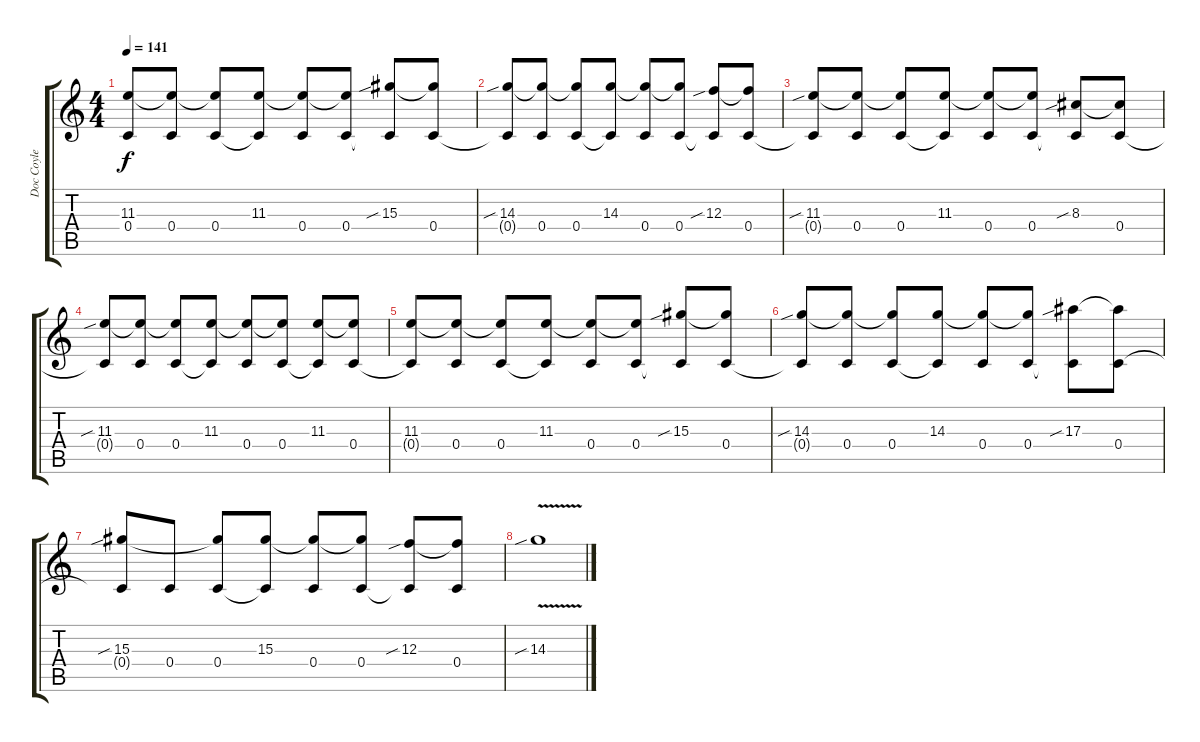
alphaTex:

\track ("Doc Coyle (Intro Guitar 2)" "Doc Coyle ") {instrument acousticguitarnylon}
\staff {score tabs}
\tuning (D4 A3 F3 C3 G2 C2) {hide}
\ts (4 4)
\tempo 141
\clef g2
\ks c
(11.3 0.4{t}).8{dy f} (11.3{t} 0.4).8 (11.3{t} 0.4).8 (11.3 0.4{t}).8 (11.3{t} 0.4).8 (11.3{t} 0.4).8 (15.3{sib} 0.4{t}).8 (15.3{t} 0.4).8 |
(14.3{sib} 0.4{t}).8 (14.3{t} 0.4).8 (14.3{t} 0.4).8 (14.3 0.4{t}).8 (14.3{t} 0.4).8 (14.3{t} 0.4).8 (12.3{sib} 0.4{t}).8 (12.3{t} 0.4).8 |
(11.3{sib} 0.4{t}).8 (11.3{t} 0.4).8 (11.3{t} 0.4).8 (11.3 0.4{t}).8 (11.3{t} 0.4).8 (11.3{t} 0.4).8 (8.3{sib} 0.4{t}).8 (8.3{t} 0.4).8 |
(11.3{sib} 0.4{t}).8 (11.3{t} 0.4).8 (11.3{t} 0.4).8 (11.3 0.4{t}).8 (11.3{t} 0.4).8 (11.3{t} 0.4).8 (11.3 0.4{t}).8 (11.3{t} 0.4).8 |
(11.3 0.4{t}).8 (11.3{t} 0.4).8 (11.3{t} 0.4).8 (11.3 0.4{t}).8 (11.3{t} 0.4).8 (11.3{t} 0.4).8 (15.3{sib} 0.4{t}).8 (15.3{t} 0.4).8 |
(14.3{sib} 0.4{t}).8 (14.3{t} 0.4).8 (14.3{t} 0.4).8 (14.3 0.4{t}).8 (14.3{t} 0.4).8 (14.3{t} 0.4).8 (17.3{sib} 0.4{t}).8 (17.3{t} 0.4).8 |
(15.3{sib} 0.4{t}).8 0.4.8 (15.3{t} 0.4).8 (15.3 0.4{t}).8 (15.3{t} 0.4).8 (15.3{t} 0.4).8 (12.3{sib} 0.4{t}).8 (12.3{t} 0.4).8 |
14.3{v sib}.1
